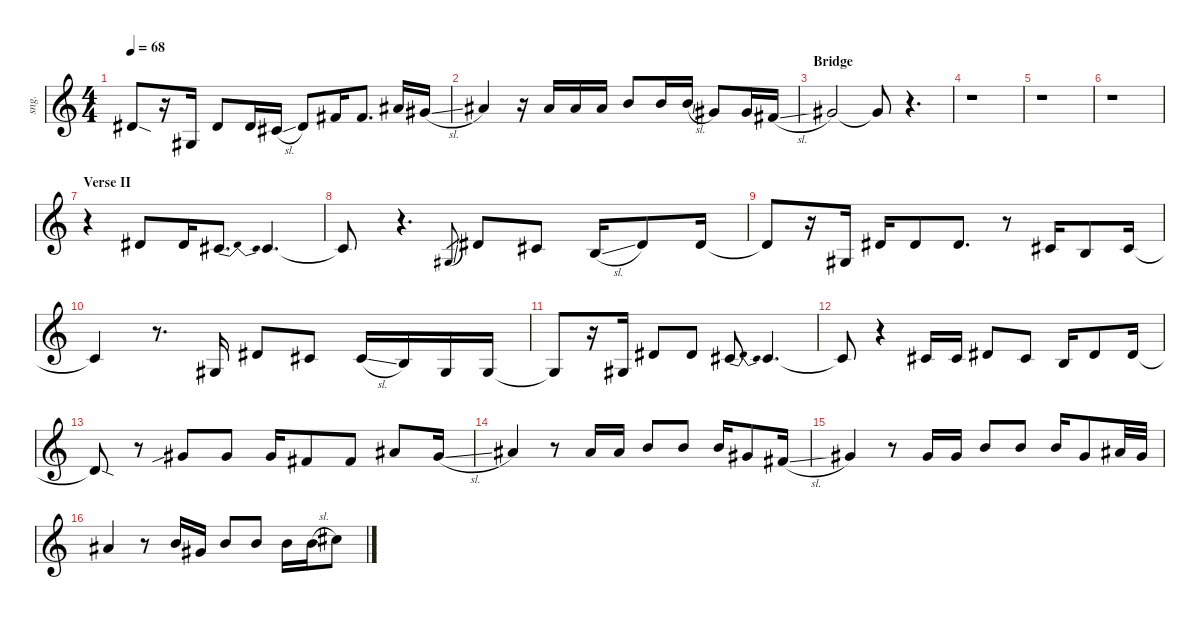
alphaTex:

\defaultSystemsLayout 4
\hideDynamics
\bracketExtendMode nobrackets
\otherSystemsTrackNameOrientation horizontal
\track ("Vocals" "sng.") {instrument voiceoohs}
\staff {score}
\tuning (Eb4 Bb3 Gb3 Db3 Ab2 Eb2)
\ts (4 4)
\tempo 68
\clef g2
\ks c
7.5{sod t acc #}.8{ot 8vb dy mf beam Up} r.16{beam Up} 0.5{acc #}.16{ot 8vb beam Up} 7.5{acc #}.8{ot 8vb beam Up} 7.5{acc #}.16{ot 8vb beam Up} 5.5{sl acc #}.16{ot 8vb beam Up} 7.5{acc #}.8{ot 8vb beam Up} 5.4{acc #}.16{ot 8vb beam Up} 5.4{acc #}.8{d ot 8vb beam Up} 9.4{acc #}.16{ot 8vb beam Up} 7.4{sl acc #}.16{ot 8vb beam Up} |
9.4{acc #}.4{ot 8vb beam Up} r.16{beam Up} 9.4{acc #}.16{ot 8vb beam Up} 9.4{acc #}.16{ot 8vb beam Up} 9.4{acc #}.16{ot 8vb beam Up} 10.4.8{ot 8vb beam Up} 10.4.16{ot 8vb beam Up} 10.4{sl}.16{ot 8vb beam Up} 7.4{acc #}.8{ot 8vb beam Up} 7.4{acc #}.16{ot 8vb beam Up} 5.4{sl acc #}.16{ot 8vb beam Up} |
\section ("" "Bridge")
7.4{acc #}.2{ot 8vb beam Up} 7.4{t acc #}.8{ot 8vb beam Up} r.4{d beam Up} |
r.1{beam Down} |
r.1{beam Down} |
r.1{beam Down} |
\section ("" "Verse II")
r.4{beam Down} 7.5{acc #}.8{ot 8vb beam Up} 7.5{acc #}.16{ot 8vb beam Up} 5.5{be (bendrelease 0 0 10.2 4 20.4 4 30 0) acc #}.8{d ot 8vb beam Up} 5.5{acc #}.4{d ot 8vb beam Up} |
5.5{t acc #}.8{ot 8vb beam Up} r.4{d beam Up} 0.5{sl acc #}.8{ot 8vb gr beam Up} 7.5{acc #}.8{ot 8vb beam Up} 5.5{acc #}.8{ot 8vb beam Up} 3.5{sl}.16{ot 8vb beam Up} 7.5{acc #}.8{ot 8vb beam Up} 7.5{acc #}.16{ot 8vb beam Up} |
7.5{t acc #}.8{ot 8vb beam Up} r.16{beam Up} 0.5{acc #}.16{ot 8vb beam Up} 7.5{acc #}.16{ot 8vb beam Up} 7.5{acc #}.8{ot 8vb beam Up} 7.5{acc #}.8{d ot 8vb beam Up} r.8{beam Up} 5.5{acc #}.16{ot 8vb beam Up} 3.5.8{ot 8vb beam Up} 5.5{acc #}.16{ot 8vb beam Up} |
5.5{t acc #}.4{ot 8vb beam Up} r.8{d beam Up} 0.5{acc #}.16{ot 8vb beam Up} 7.5{acc #}.8{ot 8vb beam Up} 5.5{acc #}.8{ot 8vb beam Up} 5.5{sl acc #}.16{ot 8vb beam Up} 3.5.16{ot 8vb beam Up} 0.5{acc #}.16{ot 8vb beam Up} 0.5{acc #}.16{ot 8vb beam Up} |
0.5{t}.8{ot 8vb beam Up} r.16{beam Up} 0.5{acc #}.16{ot 8vb beam Up} 7.5{acc #}.8{ot 8vb beam Up} 7.5{acc #}.8{ot 8vb beam Up} 5.5{be (bendrelease 0 0 10.2 4 20.4 4 30 0) acc #}.8{ot 8vb beam Up} 5.5{acc #}.4{d ot 8vb beam Up} |
5.5{t acc #}.8{ot 8vb beam Up} r.4{beam Up} 5.5{acc #}.16{ot 8vb beam Up} 5.5{acc #}.16{ot 8vb beam Up} 7.5{acc #}.8{ot 8vb beam Up} 5.5{acc #}.8{ot 8vb beam Up} 3.5.16{ot 8vb beam Up} 7.5{acc #}.8{ot 8vb beam Up} 7.5{acc #}.16{ot 8vb beam Up} |
7.5{sod t acc #}.8{ot 8vb beam Up} r.8{beam Up} 7.4{sib acc #}.8{ot 8vb beam Up} 7.4{acc #}.8{ot 8vb beam Up} 7.4{acc #}.16{ot 8vb beam Up} 5.4{acc #}.8{ot 8vb beam Up} 5.4{acc #}.8{ot 8vb beam Up} 9.4{acc #}.8{ot 8vb beam Up} 7.4{sl acc #}.16{ot 8vb beam Up} |
9.4{acc #}.4{ot 8vb beam Up} r.8{beam Up} 9.4{acc #}.16{ot 8vb beam Up} 9.4{acc #}.16{ot 8vb beam Up} 10.4.8{ot 8vb beam Up} 10.4.8{ot 8vb beam Up} 10.4.16{ot 8vb beam Up} 7.4{acc #}.8{ot 8vb beam Up} 5.4{sl acc #}.16{ot 8vb beam Up} |
7.4{acc #}.4{ot 8vb beam Up} r.8{beam Up} 7.4{acc #}.16{ot 8vb beam Up} 7.4{acc #}.16{ot 8vb beam Up} 10.4.8{ot 8vb beam Up} 10.4.8{ot 8vb beam Up} 10.4.16{ot 8vb beam Up} 7.4{acc #}.8{ot 8vb beam Up} 9.4{acc #}.32{ot 8vb beam Up} 7.4{acc #}.32{ot 8vb beam Up} |
9.4{acc #}.4{ot 8vb beam Up} r.8{beam Up} 10.4.16{ot 8vb beam Up} 7.4{acc #}.16{ot 8vb beam Up} 10.4.8{ot 8vb beam Up} 10.4.8{ot 8vb beam Up} 10.4.16{ot 8vb beam Down} 10.4{sl}.16{ot 8vb beam Down} 12.4{acc #}.8{ot 8vb beam Down}
